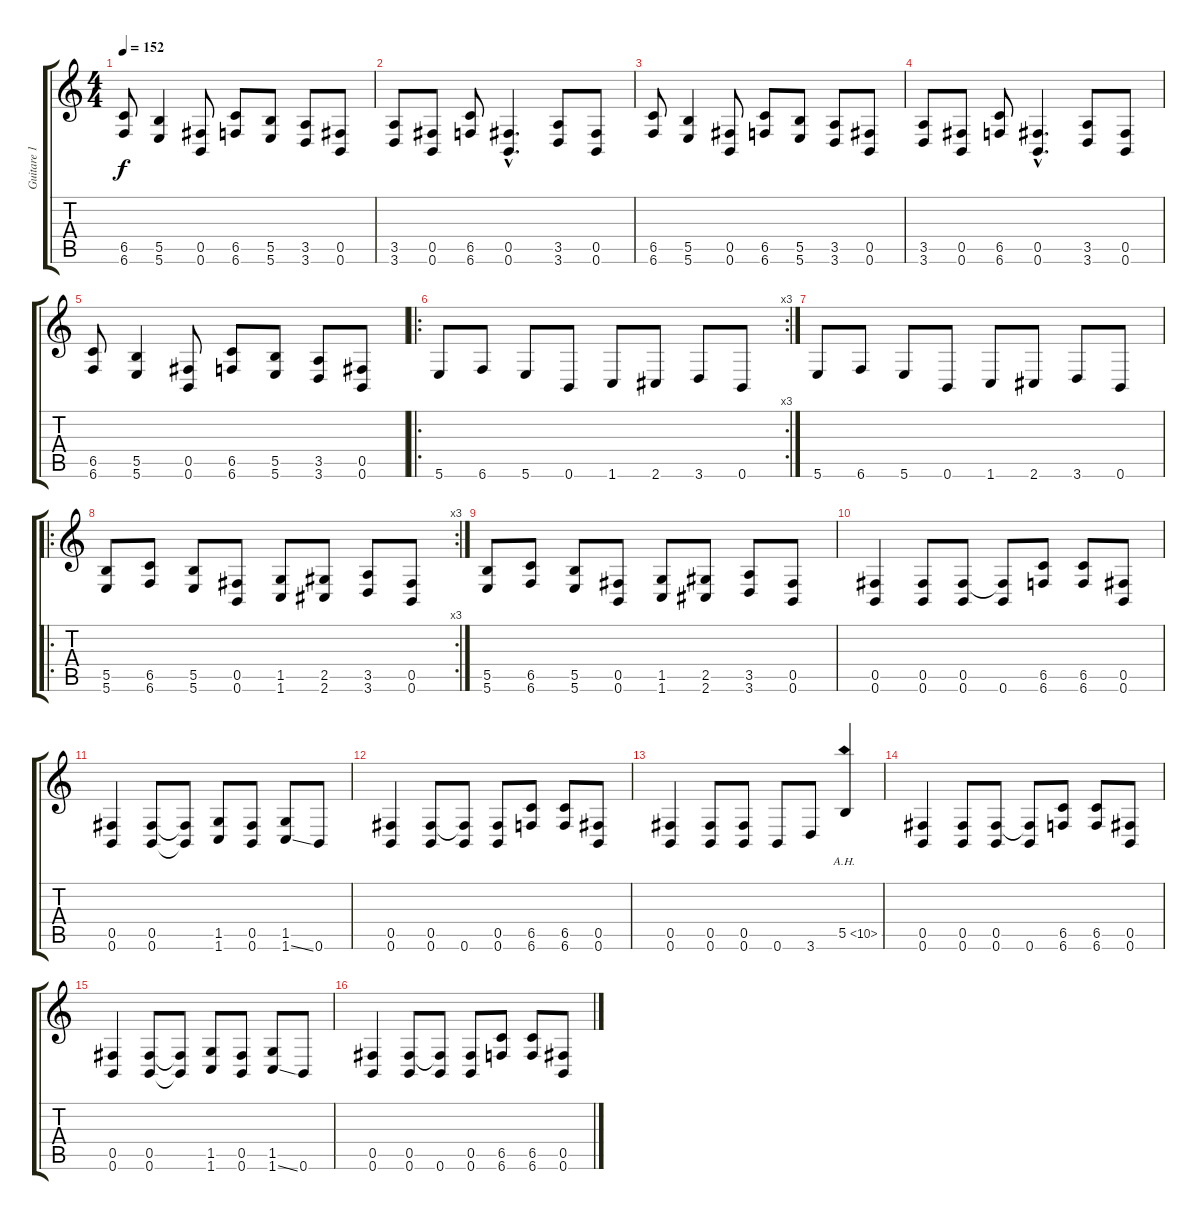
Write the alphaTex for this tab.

\track ("Guitare 1" "Guitare 1") {instrument overdrivenguitar}
\staff {score tabs}
\tuning (Db4 Ab3 E3 B2 Gb2 B1) {hide}
\ts (4 4)
\tempo 152
\clef g2
\ks c
(6.5 6.6).8{dy f} (5.5 5.6).4 (0.5 0.6).8 (6.5 6.6).8 (5.5 5.6).8 (3.5 3.6).8 (0.5 0.6).8 |
(3.5 3.6).8 (0.5 0.6).8 (6.5 6.6).8 (0.5{hac} 0.6{hac}).4{d} (3.5 3.6).8 (0.5 0.6).8 |
(6.5 6.6).8 (5.5 5.6).4 (0.5 0.6).8 (6.5 6.6).8 (5.5 5.6).8 (3.5 3.6).8 (0.5 0.6).8 |
(3.5 3.6).8 (0.5 0.6).8 (6.5 6.6).8 (0.5{hac} 0.6{hac}).4{d} (3.5 3.6).8 (0.5 0.6).8 |
(6.5 6.6).8 (5.5 5.6).4 (0.5 0.6).8 (6.5 6.6).8 (5.5 5.6).8 (3.5 3.6).8 (0.5 0.6).8 |
\ro
\rc 3
5.6.8 6.6.8 5.6.8 0.6.8 1.6.8 2.6.8 3.6.8 0.6.8 |
5.6.8 6.6.8 5.6.8 0.6.8 1.6.8 2.6.8 3.6.8 0.6.8 |
\ro
\rc 3
(5.5 5.6).8 (6.5 6.6).8 (5.5 5.6).8 (0.5 0.6).8 (1.5 1.6).8 (2.5 2.6).8 (3.5 3.6).8 (0.5 0.6).8 |
(5.5 5.6).8 (6.5 6.6).8 (5.5 5.6).8 (0.5 0.6).8 (1.5 1.6).8 (2.5 2.6).8 (3.5 3.6).8 (0.5 0.6).8 |
(0.5 0.6).4 (0.5 0.6).8 (0.5 0.6).8 (0.5{t} 0.6).8 (6.5 6.6).8 (6.5 6.6).8 (0.5 0.6).8 |
(0.5 0.6).4 (0.5 0.6).8 (0.5{t} 0.6{t}).8 (1.5 1.6).8 (0.5 0.6).8 (1.5 1.6{ss}).8 0.6.8 |
(0.5 0.6).4 (0.5 0.6).8 (0.5{t} 0.6).8 (0.5 0.6).8 (6.5 6.6).8 (6.5 6.6).8 (0.5 0.6).8 |
(0.5 0.6).4 (0.5 0.6).8 (0.5 0.6).8 0.6.8 3.6.8 5.5{ah 5}.4 |
(0.5 0.6).4 (0.5 0.6).8 (0.5 0.6).8 (0.5{t} 0.6).8 (6.5 6.6).8 (6.5 6.6).8 (0.5 0.6).8 |
(0.5 0.6).4 (0.5 0.6).8 (0.5{t} 0.6{t}).8 (1.5 1.6).8 (0.5 0.6).8 (1.5 1.6{ss}).8 0.6.8 |
(0.5 0.6).4 (0.5 0.6).8 (0.5{t} 0.6).8 (0.5 0.6).8 (6.5 6.6).8 (6.5 6.6).8 (0.5 0.6).8
